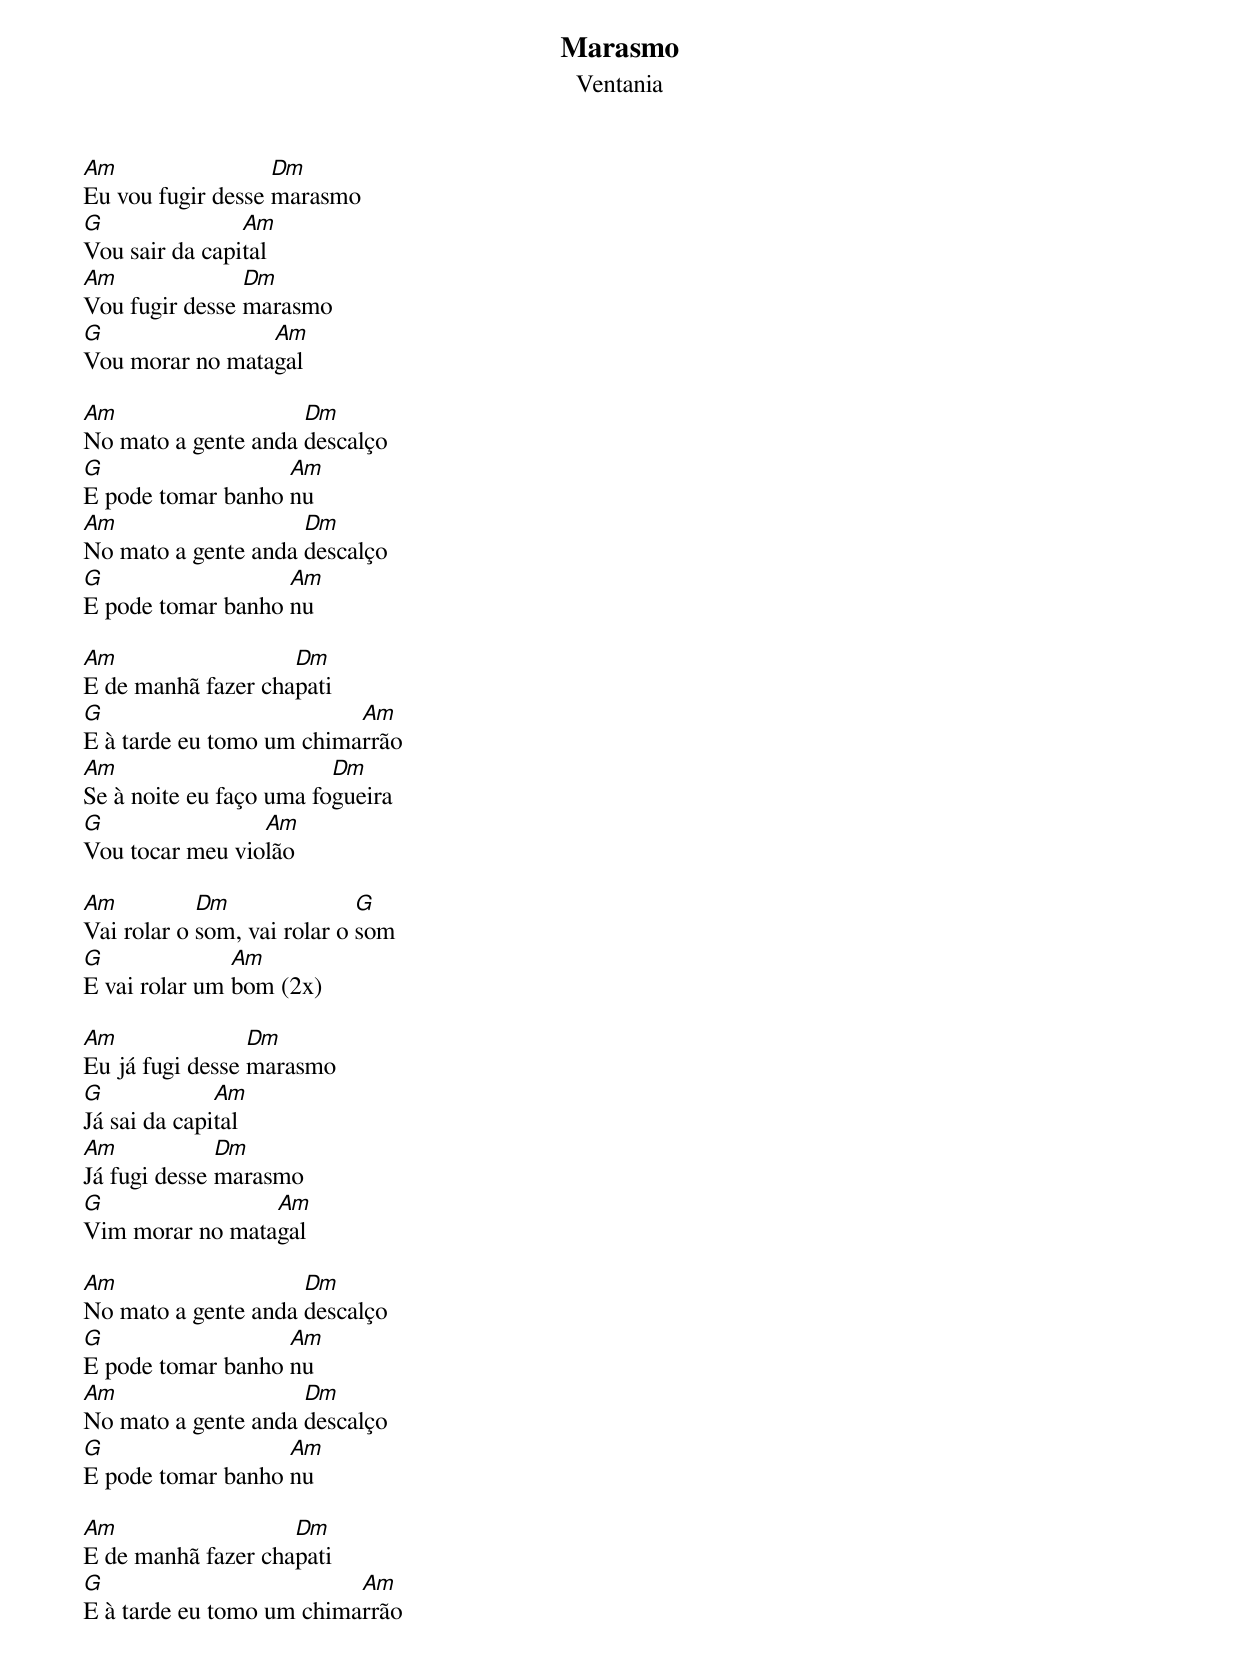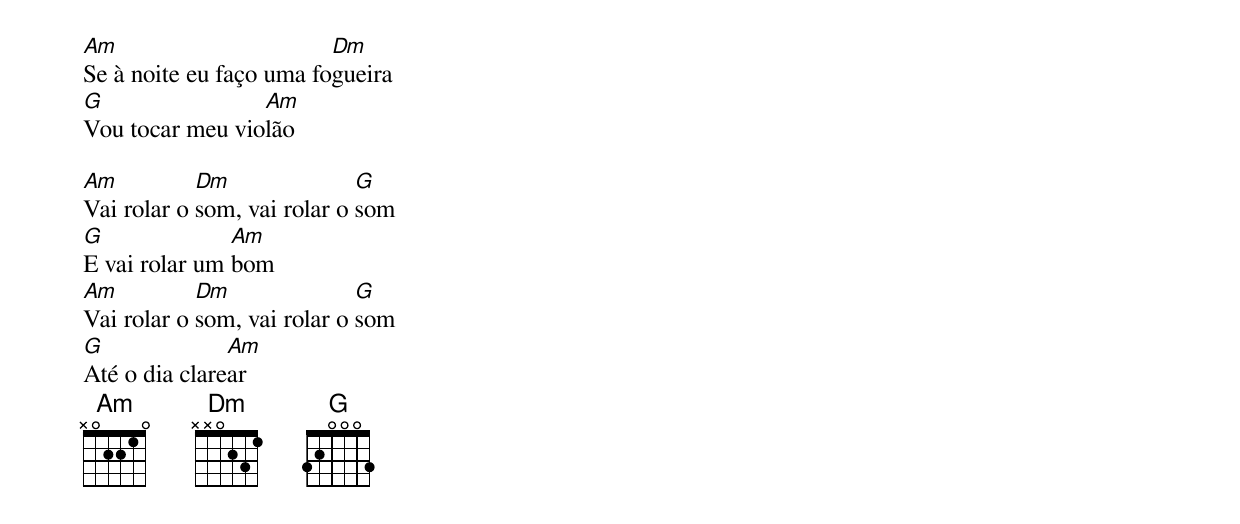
Marasmo
Ventania

Am                 Dm
Eu vou fugir desse marasmo
G               Am
Vou sair da capital
Am              Dm
Vou fugir desse marasmo
G                Am
Vou morar no matagal

Am                   Dm
No mato a gente anda descalço
G                  Am
E pode tomar banho nu
Am                   Dm
No mato a gente anda descalço
G                  Am
E pode tomar banho nu

Am                  Dm
E de manhã fazer chapati
G                         Am
E à tarde eu tomo um chimarrão
Am                       Dm
Se à noite eu faço uma fogueira
G                Am
Vou tocar meu violão

Am          Dm               G
Vai rolar o som, vai rolar o som
G              Am
E vai rolar um bom (2x)

Am               Dm
Eu já fugi desse marasmo
G             Am
Já sai da capital
Am            Dm
Já fugi desse marasmo
G                Am
Vim morar no matagal

Am                   Dm
No mato a gente anda descalço
G                  Am
E pode tomar banho nu
Am                   Dm
No mato a gente anda descalço
G                  Am
E pode tomar banho nu

Am                  Dm
E de manhã fazer chapati
G                         Am
E à tarde eu tomo um chimarrão
Am                       Dm
Se à noite eu faço uma fogueira
G                Am
Vou tocar meu violão

Am          Dm               G
Vai rolar o som, vai rolar o som
G              Am
E vai rolar um bom
Am          Dm               G
Vai rolar o som, vai rolar o som
G              Am
Até o dia clarear
